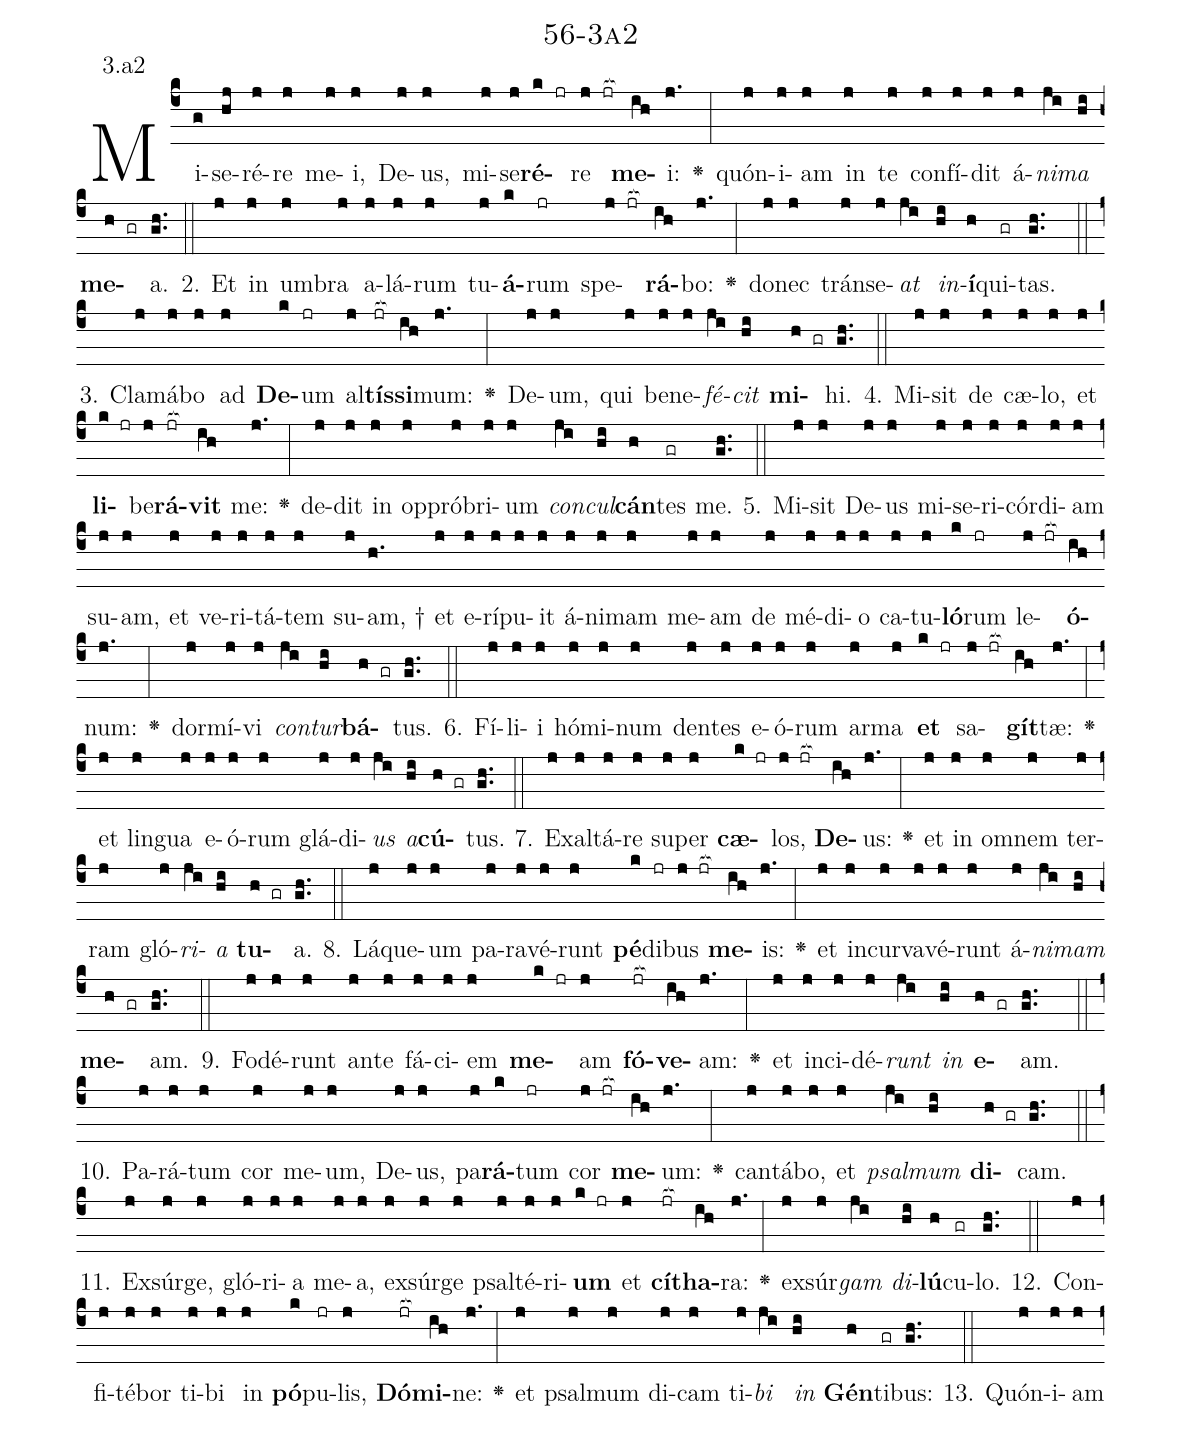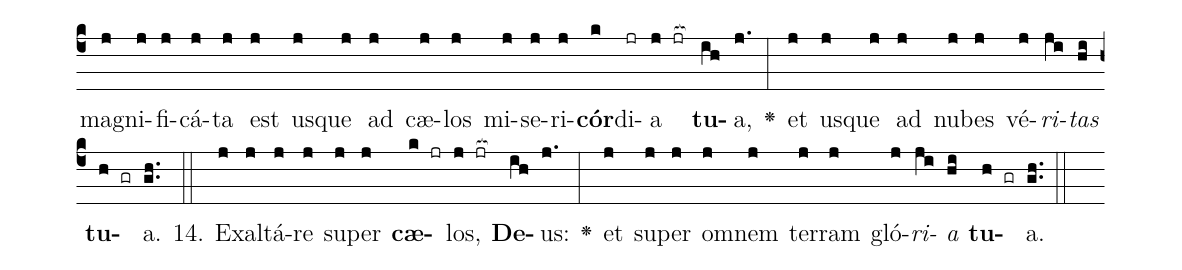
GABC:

name: 56-3a2;
annotation: 3.a2;
%%
(c4)Mi(g)se(hj)ré(j)re(j) me(j)i,(j) De(j)us,(j) mi(j)se(j)<b>ré</b>(k jr)re(j jr[ocb:1{]) <b>me</b>(ih[ocb:0}])i:(j.) <v>\greheightstar</v>(:) quón(j)i(j)am(j) in(j) te(j) con(j)fí(j)dit(j) á(j)<i>ni</i>(ji)<i>ma</i>(hi) <b>me</b>(h gr)a.(gh..) (::)
2. Et(j) in(j) um(j)bra(j) a(j)lá(j)rum(j) tu(j)<b>á</b>(k)rum(jr) spe(j jr[ocb:1{])<b>rá</b>(ih[ocb:0}])bo:(j.) <v>\greheightstar</v>(:) do(j)nec(j) tráns(j)e(j)<i>at</i>(ji) <i>in</i>(hi)<b>í</b>(h)qui(gr)tas.(gh..) (::)
3. Cla(j)má(j)bo(j) ad(j) <b>De</b>(k)um(jr) al(j)<b>tís</b>(jr[ocb:1{])<b>si</b>(ih[ocb:0}])mum:(j.) <v>\greheightstar</v>(:) De(j)um,(j) qui(j) be(j)ne(j)<i>fé</i>(ji)<i>cit</i>(hi) <b>mi</b>(h gr)hi.(gh..) (::)
4. Mi(j)sit(j) de(j) cæ(j)lo,(j) et(j) <b>li</b>(k jr)be(j)<b>rá</b>(jr[ocb:1{])<b>vit</b>(ih[ocb:0}]) me:(j.) <v>\greheightstar</v>(:) de(j)dit(j) in(j) op(j)pró(j)bri(j)um(j) <i>con</i>(ji)<i>cul</i>(hi)<b>cán</b>(h)tes(gr) me.(gh..) (::)
5. Mi(j)sit(j) De(j)us(j) mi(j)se(j)ri(j)cór(j)di(j)am(j) su(j)am,(j) et(j) ve(j)ri(j)tá(j)tem(j) su(j)am, †(h.) et(j) e(j)rí(j)pu(j)it(j) á(j)ni(j)mam(j) me(j)am(j) de(j) mé(j)di(j)o(j) ca(j)tu(j)<b>ló</b>(k)rum(jr) le(j jr[ocb:1{])<b>ó</b>(ih[ocb:0}])num:(j.) <v>\greheightstar</v>(:) dor(j)mí(j)vi(j) <i>con</i>(ji)<i>tur</i>(hi)<b>bá</b>(h gr)tus.(gh..) (::)
6. Fí(j)li(j)i(j) hó(j)mi(j)num(j) den(j)tes(j) e(j)ó(j)rum(j) ar(j)ma(j) <b>et</b>(k jr) sa(j jr[ocb:1{])<b>gít</b>(ih[ocb:0}])tæ:(j.) <v>\greheightstar</v>(:) et(j) lin(j)gua(j) e(j)ó(j)rum(j) glá(j)di(j)<i>us</i>(ji) <i>a</i>(hi)<b>cú</b>(h gr)tus.(gh..) (::)
7. Ex(j)al(j)tá(j)re(j) su(j)per(j) <b>cæ</b>(k jr)los,(j jr[ocb:1{]) <b>De</b>(ih[ocb:0}])us:(j.) <v>\greheightstar</v>(:) et(j) in(j) om(j)nem(j) ter(j)ram(j) gló(j)<i>ri</i>(ji)<i>a</i>(hi) <b>tu</b>(h gr)a.(gh..) (::)
8. Lá(j)que(j)um(j) pa(j)ra(j)vé(j)runt(j) <b>pé</b>(k)di(jr)bus(j jr[ocb:1{]) <b>me</b>(ih[ocb:0}])is:(j.) <v>\greheightstar</v>(:) et(j) in(j)cur(j)va(j)vé(j)runt(j) á(j)<i>ni</i>(ji)<i>mam</i>(hi) <b>me</b>(h gr)am.(gh..) (::)
9. Fo(j)dé(j)runt(j) an(j)te(j) fá(j)ci(j)em(j) <b>me</b>(k jr)am(j) <b>fó</b>(jr[ocb:1{])<b>ve</b>(ih[ocb:0}])am:(j.) <v>\greheightstar</v>(:) et(j) in(j)ci(j)dé(j)<i>runt</i>(ji) <i>in</i>(hi) <b>e</b>(h gr)am.(gh..) (::)
10. Pa(j)rá(j)tum(j) cor(j) me(j)um,(j) De(j)us,(j) pa(j)<b>rá</b>(k)tum(jr) cor(j jr[ocb:1{]) <b>me</b>(ih[ocb:0}])um:(j.) <v>\greheightstar</v>(:) can(j)tá(j)bo,(j) et(j) <i>psal</i>(ji)<i>mum</i>(hi) <b>di</b>(h gr)cam.(gh..) (::)
11. Ex(j)súr(j)ge,(j) gló(j)ri(j)a(j) me(j)a,(j) ex(j)súr(j)ge(j) psal(j)té(j)ri(j)<b>um</b>(k jr) et(j) <b>cí</b>(jr[ocb:1{])<b>tha</b>(ih[ocb:0}])ra:(j.) <v>\greheightstar</v>(:) ex(j)súr(j)<i>gam</i>(ji) <i>di</i>(hi)<b>lú</b>(h)cu(gr)lo.(gh..) (::)
12. Con(j)fi(j)té(j)bor(j) ti(j)bi(j) in(j) <b>pó</b>(k)pu(jr)lis,(j) <b>Dó</b>(jr[ocb:1{])<b>mi</b>(ih[ocb:0}])ne:(j.) <v>\greheightstar</v>(:) et(j) psal(j)mum(j) di(j)cam(j) ti(j)<i>bi</i>(ji) <i>in</i>(hi) <b>Gén</b>(h)ti(gr)bus:(gh..) (::)
13. Quón(j)i(j)am(j) ma(j)gni(j)fi(j)cá(j)ta(j) est(j) us(j)que(j) ad(j) cæ(j)los(j) mi(j)se(j)ri(j)<b>cór</b>(k)di(jr)a(j jr[ocb:1{]) <b>tu</b>(ih[ocb:0}])a,(j.) <v>\greheightstar</v>(:) et(j) us(j)que(j) ad(j) nu(j)bes(j) vé(j)<i>ri</i>(ji)<i>tas</i>(hi) <b>tu</b>(h gr)a.(gh..) (::)
14. Ex(j)al(j)tá(j)re(j) su(j)per(j) <b>cæ</b>(k jr)los,(j jr[ocb:1{]) <b>De</b>(ih[ocb:0}])us:(j.) <v>\greheightstar</v>(:) et(j) su(j)per(j) om(j)nem(j) ter(j)ram(j) gló(j)<i>ri</i>(ji)<i>a</i>(hi) <b>tu</b>(h gr)a.(gh..) (::)
